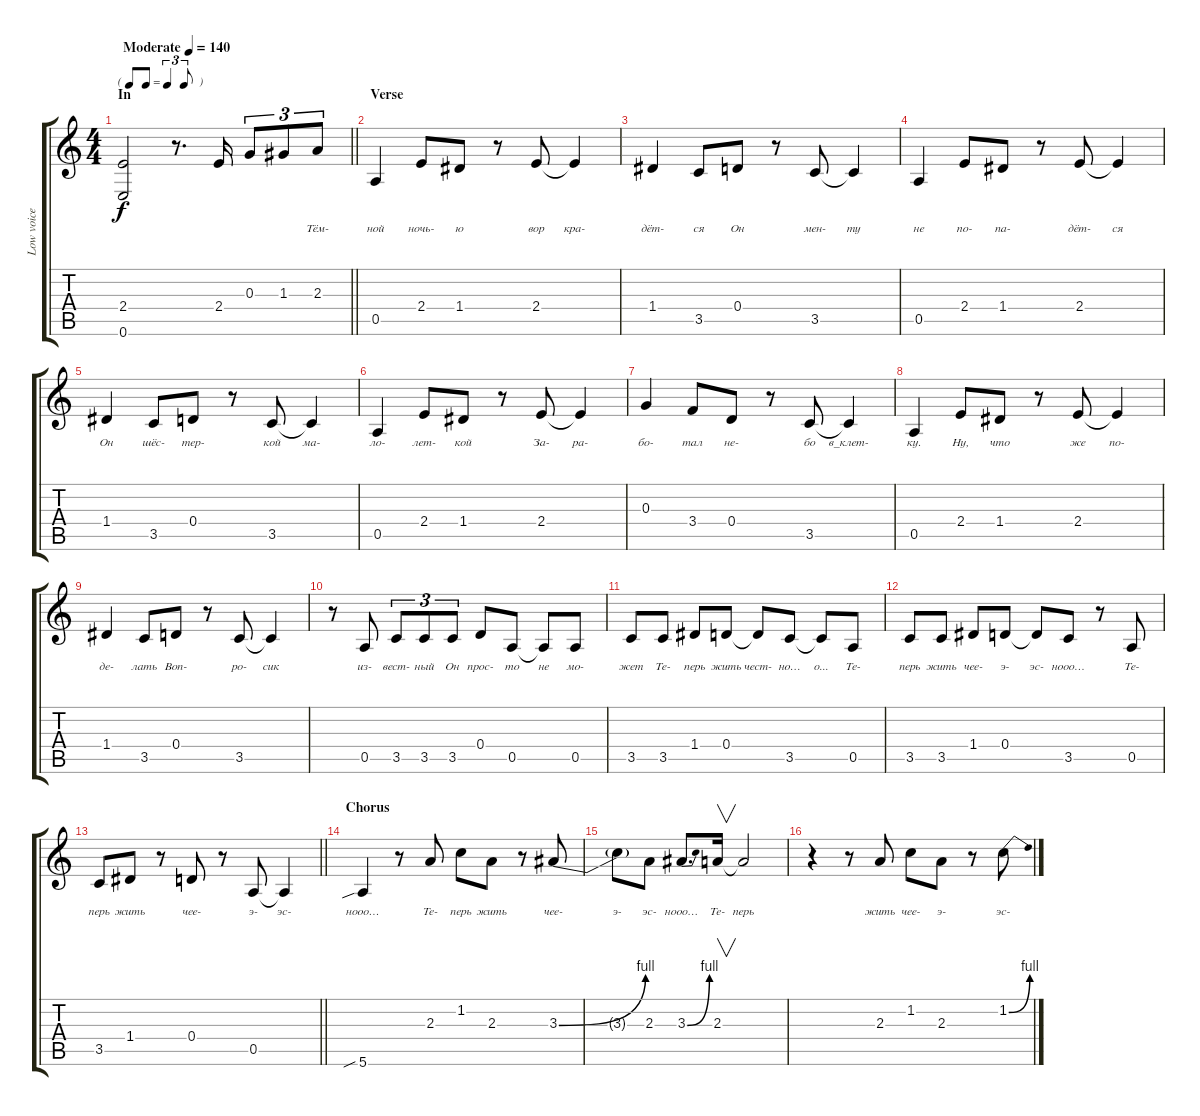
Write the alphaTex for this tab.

\track ("Low voice" "Low voice") {instrument acousticguitarsteel}
\staff {score tabs}
\tuning (E4 B3 G3 D3 A2 E2) {hide}
\ts (4 4)
\tf triplet8th
\section ("" "In")
\tempo (140 "Moderate")
\clef g2
\barLineRight lightlight
\ks c
(2.4 0.6).2{lyrics (0 "") lyrics (1 "") lyrics (2 "") lyrics (3 "") lyrics (4 "") dy f instrument acousticguitarsteel} r.8{d} 2.4.16{lyrics (0 "") lyrics (1 "") lyrics (2 "") lyrics (3 "") lyrics (4 "")} 0.3.8{tu (3 2) lyrics (0 "") lyrics (1 "") lyrics (2 "") lyrics (3 "") lyrics (4 "")} 1.3.8{tu (3 2) lyrics (0 "") lyrics (1 "") lyrics (2 "") lyrics (3 "") lyrics (4 "")} 2.3.8{tu (3 2) lyrics (0 "Тём-") lyrics (1 "") lyrics (2 "") lyrics (3 "") lyrics (4 "")} |
\section ("" "Verse")
0.5.4{lyrics (0 "ной") lyrics (1 "") lyrics (2 "") lyrics (3 "") lyrics (4 "")} 2.4.8{lyrics (0 "ночь-") lyrics (1 "") lyrics (2 "") lyrics (3 "") lyrics (4 "")} 1.4.8{lyrics (0 "ю") lyrics (1 "") lyrics (2 "") lyrics (3 "") lyrics (4 "")} r.8 2.4.8{lyrics (0 "вор") lyrics (1 "") lyrics (2 "") lyrics (3 "") lyrics (4 "")} 2.4{t}.4{lyrics (0 "кра-") lyrics (1 "") lyrics (2 "") lyrics (3 "") lyrics (4 "")} |
1.4.4{lyrics (0 "дёт-") lyrics (1 "") lyrics (2 "") lyrics (3 "") lyrics (4 "")} 3.5.8{lyrics (0 "ся") lyrics (1 "") lyrics (2 "") lyrics (3 "") lyrics (4 "")} 0.4.8{lyrics (0 "Он") lyrics (1 "") lyrics (2 "") lyrics (3 "") lyrics (4 "")} r.8 3.5.8{lyrics (0 "мен-") lyrics (1 "") lyrics (2 "") lyrics (3 "") lyrics (4 "")} 3.5{t}.4{lyrics (0 "ту") lyrics (1 "") lyrics (2 "") lyrics (3 "") lyrics (4 "")} |
0.5.4{lyrics (0 "не") lyrics (1 "") lyrics (2 "") lyrics (3 "") lyrics (4 "")} 2.4.8{lyrics (0 "по-") lyrics (1 "") lyrics (2 "") lyrics (3 "") lyrics (4 "")} 1.4.8{lyrics (0 "па-") lyrics (1 "") lyrics (2 "") lyrics (3 "") lyrics (4 "")} r.8 2.4.8{lyrics (0 "дёт-") lyrics (1 "") lyrics (2 "") lyrics (3 "") lyrics (4 "")} 2.4{t}.4{lyrics (0 "ся") lyrics (1 "") lyrics (2 "") lyrics (3 "") lyrics (4 "")} |
1.4.4{lyrics (0 "Он") lyrics (1 "") lyrics (2 "") lyrics (3 "") lyrics (4 "")} 3.5.8{lyrics (0 "шёс-") lyrics (1 "") lyrics (2 "") lyrics (3 "") lyrics (4 "")} 0.4.8{lyrics (0 "тер-") lyrics (1 "") lyrics (2 "") lyrics (3 "") lyrics (4 "")} r.8 3.5.8{lyrics (0 "кой") lyrics (1 "") lyrics (2 "") lyrics (3 "") lyrics (4 "")} 3.5{t}.4{lyrics (0 "ма-") lyrics (1 "") lyrics (2 "") lyrics (3 "") lyrics (4 "")} |
0.5.4{lyrics (0 "ло-") lyrics (1 "") lyrics (2 "") lyrics (3 "") lyrics (4 "")} 2.4.8{lyrics (0 "лет-") lyrics (1 "") lyrics (2 "") lyrics (3 "") lyrics (4 "")} 1.4.8{lyrics (0 "кой") lyrics (1 "") lyrics (2 "") lyrics (3 "") lyrics (4 "")} r.8 2.4.8{lyrics (0 "За-") lyrics (1 "") lyrics (2 "") lyrics (3 "") lyrics (4 "")} 2.4{t}.4{lyrics (0 "ра-") lyrics (1 "") lyrics (2 "") lyrics (3 "") lyrics (4 "")} |
0.3.4{lyrics (0 "бо-") lyrics (1 "") lyrics (2 "") lyrics (3 "") lyrics (4 "")} 3.4.8{lyrics (0 "тал") lyrics (1 "") lyrics (2 "") lyrics (3 "") lyrics (4 "")} 0.4.8{lyrics (0 "не-") lyrics (1 "") lyrics (2 "") lyrics (3 "") lyrics (4 "")} r.8 3.5.8{lyrics (0 "бо") lyrics (1 "") lyrics (2 "") lyrics (3 "") lyrics (4 "")} 3.5{t}.4{lyrics (0 "в_клет-") lyrics (1 "") lyrics (2 "") lyrics (3 "") lyrics (4 "")} |
0.5.4{lyrics (0 "ку.") lyrics (1 "") lyrics (2 "") lyrics (3 "") lyrics (4 "")} 2.4.8{lyrics (0 "Ну,") lyrics (1 "") lyrics (2 "") lyrics (3 "") lyrics (4 "")} 1.4.8{lyrics (0 "что") lyrics (1 "") lyrics (2 "") lyrics (3 "") lyrics (4 "")} r.8 2.4.8{lyrics (0 "же") lyrics (1 "") lyrics (2 "") lyrics (3 "") lyrics (4 "")} 2.4{t}.4{lyrics (0 "по-") lyrics (1 "") lyrics (2 "") lyrics (3 "") lyrics (4 "")} |
1.4.4{lyrics (0 "де-") lyrics (1 "") lyrics (2 "") lyrics (3 "") lyrics (4 "")} 3.5.8{lyrics (0 "лать") lyrics (1 "") lyrics (2 "") lyrics (3 "") lyrics (4 "")} 0.4.8{lyrics (0 "Воп-") lyrics (1 "") lyrics (2 "") lyrics (3 "") lyrics (4 "")} r.8 3.5.8{lyrics (0 "ро-") lyrics (1 "") lyrics (2 "") lyrics (3 "") lyrics (4 "")} 3.5{t}.4{lyrics (0 "сик") lyrics (1 "") lyrics (2 "") lyrics (3 "") lyrics (4 "")} |
r.8 0.5.8{lyrics (0 "из-") lyrics (1 "") lyrics (2 "") lyrics (3 "") lyrics (4 "")} 3.5.8{tu (3 2) lyrics (0 "вест-") lyrics (1 "") lyrics (2 "") lyrics (3 "") lyrics (4 "")} 3.5.8{tu (3 2) lyrics (0 "ный") lyrics (1 "") lyrics (2 "") lyrics (3 "") lyrics (4 "")} 3.5.8{tu (3 2) lyrics (0 "Он") lyrics (1 "") lyrics (2 "") lyrics (3 "") lyrics (4 "")} 0.4.8{lyrics (0 "прос-") lyrics (1 "") lyrics (2 "") lyrics (3 "") lyrics (4 "")} 0.5.8{lyrics (0 "то") lyrics (1 "") lyrics (2 "") lyrics (3 "") lyrics (4 "")} 0.5{t}.8{lyrics (0 "не") lyrics (1 "") lyrics (2 "") lyrics (3 "") lyrics (4 "")} 0.5.8{lyrics (0 "мо-") lyrics (1 "") lyrics (2 "") lyrics (3 "") lyrics (4 "")} |
3.5.8{lyrics (0 "жет") lyrics (1 "") lyrics (2 "") lyrics (3 "") lyrics (4 "")} 3.5.8{lyrics (0 "Те-") lyrics (1 "") lyrics (2 "") lyrics (3 "") lyrics (4 "")} 1.4.8{lyrics (0 "перь") lyrics (1 "") lyrics (2 "") lyrics (3 "") lyrics (4 "")} 0.4.8{lyrics (0 "жить") lyrics (1 "") lyrics (2 "") lyrics (3 "") lyrics (4 "")} 0.4{t}.8{lyrics (0 "чест-") lyrics (1 "") lyrics (2 "") lyrics (3 "") lyrics (4 "")} 3.5.8{lyrics (0 "но…") lyrics (1 "") lyrics (2 "") lyrics (3 "") lyrics (4 "")} 3.5{t}.8{lyrics (0 "о...") lyrics (1 "") lyrics (2 "") lyrics (3 "") lyrics (4 "")} 0.5.8{lyrics (0 "Те-") lyrics (1 "") lyrics (2 "") lyrics (3 "") lyrics (4 "")} |
3.5.8{lyrics (0 "перь") lyrics (1 "") lyrics (2 "") lyrics (3 "") lyrics (4 "")} 3.5.8{lyrics (0 "жить") lyrics (1 "") lyrics (2 "") lyrics (3 "") lyrics (4 "")} 1.4.8{lyrics (0 "чее-") lyrics (1 "") lyrics (2 "") lyrics (3 "") lyrics (4 "")} 0.4.8{lyrics (0 "э-") lyrics (1 "") lyrics (2 "") lyrics (3 "") lyrics (4 "")} 0.4{t}.8{lyrics (0 "эс-") lyrics (1 "") lyrics (2 "") lyrics (3 "") lyrics (4 "")} 3.5.8{lyrics (0 "нооо…") lyrics (1 "") lyrics (2 "") lyrics (3 "") lyrics (4 "")} r.8 0.5.8{lyrics (0 "Те-") lyrics (1 "") lyrics (2 "") lyrics (3 "") lyrics (4 "")} |
\barLineRight lightlight
3.5.8{lyrics (0 "перь") lyrics (1 "") lyrics (2 "") lyrics (3 "") lyrics (4 "")} 1.4.8{lyrics (0 "жить") lyrics (1 "") lyrics (2 "") lyrics (3 "") lyrics (4 "")} r.8 0.4.8{lyrics (0 "чее-") lyrics (1 "") lyrics (2 "") lyrics (3 "") lyrics (4 "")} r.8 0.5.8{lyrics (0 "э-") lyrics (1 "") lyrics (2 "") lyrics (3 "") lyrics (4 "")} 0.5{t}.4{lyrics (0 "эс-") lyrics (1 "") lyrics (2 "") lyrics (3 "") lyrics (4 "")} |
\section ("" "Chorus")
5.6{sib}.4{lyrics (0 "нооо…") lyrics (1 "") lyrics (2 "") lyrics (3 "") lyrics (4 "")} r.8 2.3.8{lyrics (0 "Те-") lyrics (1 "") lyrics (2 "") lyrics (3 "") lyrics (4 "")} 1.2.8{lyrics (0 "перь") lyrics (1 "") lyrics (2 "") lyrics (3 "") lyrics (4 "")} 2.3.8{lyrics (0 "жить") lyrics (1 "") lyrics (2 "") lyrics (3 "") lyrics (4 "")} r.8 3.3{be (bend 0 0 60 4)}.8{lyrics (0 "чее-") lyrics (1 "") lyrics (2 "") lyrics (3 "") lyrics (4 "")} |
3.3{t}.8{lyrics (0 "э-") lyrics (1 "") lyrics (2 "") lyrics (3 "") lyrics (4 "")} 2.3.8{lyrics (0 "эс-") lyrics (1 "") lyrics (2 "") lyrics (3 "") lyrics (4 "")} 3.3{be (bend 0 0 60 4)}.8{d lyrics (0 "нооо…") lyrics (1 "") lyrics (2 "") lyrics (3 "") lyrics (4 "")} 2.3.16{v lyrics (0 "Те-") lyrics (1 "") lyrics (2 "") lyrics (3 "") lyrics (4 "")} 2.3{t}.2{lyrics (0 "перь") lyrics (1 "") lyrics (2 "") lyrics (3 "") lyrics (4 "")} |
r.4 r.8 2.3.8{lyrics (0 "жить") lyrics (1 "") lyrics (2 "") lyrics (3 "") lyrics (4 "")} 1.2.8{lyrics (0 "чее-") lyrics (1 "") lyrics (2 "") lyrics (3 "") lyrics (4 "")} 2.3.8{lyrics (0 "э-") lyrics (1 "") lyrics (2 "") lyrics (3 "") lyrics (4 "")} r.8 1.2{be (bend 0 0 60 4)}.8{lyrics (0 "эс-") lyrics (1 "") lyrics (2 "") lyrics (3 "") lyrics (4 "")}
